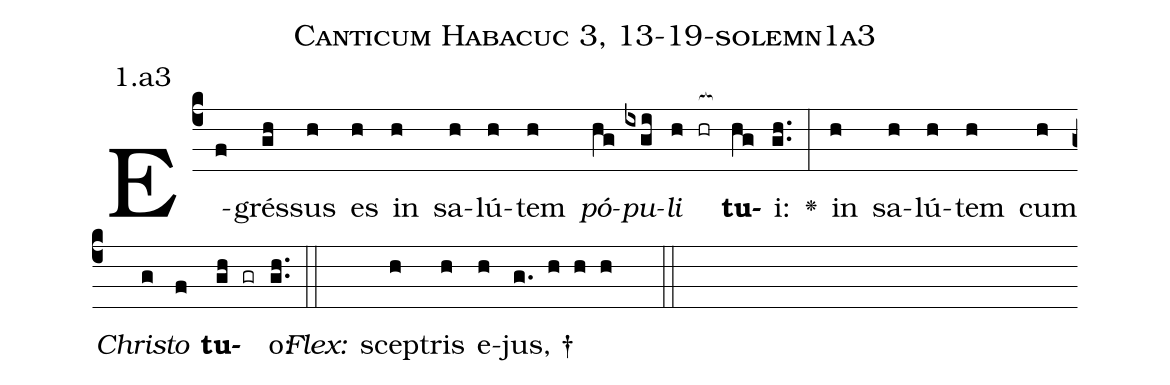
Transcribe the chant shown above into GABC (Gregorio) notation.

name: Canticum Habacuc 3, 13-19-solemn1a3;
annotation: 1.a3;
%%
(c4)E(f)grés(gh)sus(h) es(h) in(h) sa(h)lú(h)tem(h) <i>pó</i>(hg)<i>pu</i>(ixgi)<i>li</i>(h hr[ocb:1{]) <b>tu</b>(hg[ocb:0}])i:(gh..) <v>\greheightstar</v>(:) in(h) sa(h)lú(h)tem(h) cum(h) <i>Chri</i>(g)<i>sto</i>(f) <b>tu</b>(gh gr)o:(gh..) (::)
<i>Flex:</i>()  scep(h)tris(h) e(h)jus, †(g. h h h  ::)

%E(h) u(h) o(g) u(f) a(gh) e.(gh..) (::)
